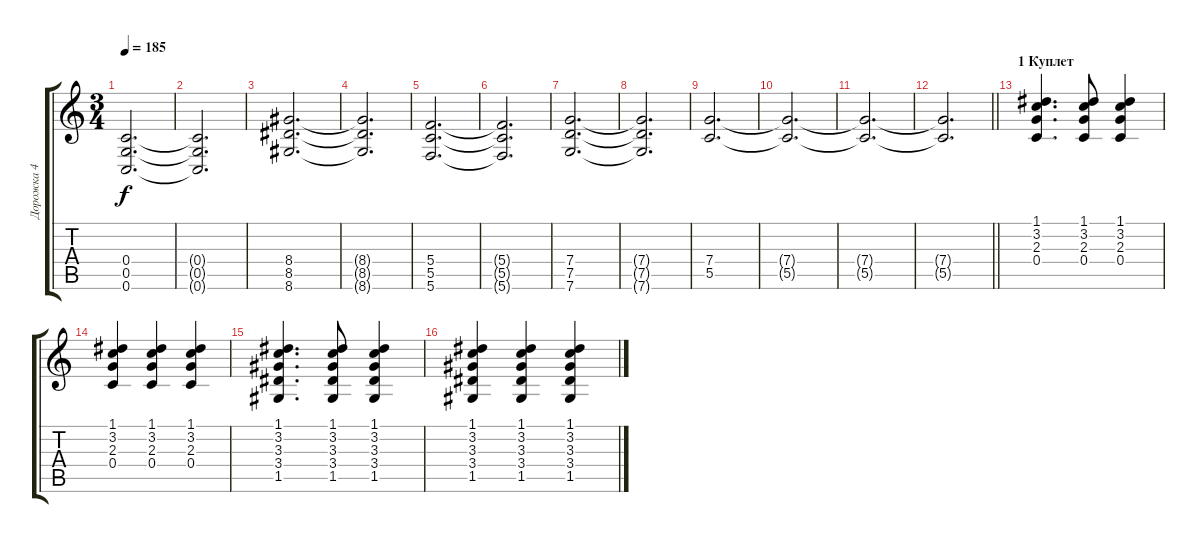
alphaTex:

\track ("Дорожка 4" "Дорожка 4") {instrument distortionguitar}
\staff {score tabs}
\tuning (D4 A3 F3 C3 G2 C2) {hide}
\ts (3 4)
\tempo 185
\clef g2
\ks c
(0.4 0.5 0.6).2{d dy f} |
(0.4{t} 0.5{t} 0.6{t}).2{d} |
(8.4 8.5 8.6).2{d} |
(8.4{t} 8.5{t} 8.6{t}).2{d} |
(5.4 5.5 5.6).2{d} |
(5.4{t} 5.5{t} 5.6{t}).2{d} |
(7.4 7.5 7.6).2{d} |
(7.4{t} 7.5{t} 7.6{t}).2{d} |
(7.4 5.5).2{d volume 10} |
(7.4{t} 5.5{t}).2{d} |
(7.4{t} 5.5{t}).2{d} |
\barLineRight lightlight
(7.4{t} 5.5{t}).2{d} |
\section ("" "1 Куплет")
(1.1 3.2 2.3 0.4).4{d volume 9 instrument acousticguitarsteel} (1.1 3.2 2.3 0.4).8 (1.1 3.2 2.3 0.4).4 |
(1.1 3.2 2.3 0.4).4 (1.1 3.2 2.3 0.4).4 (1.1 3.2 2.3 0.4).4 |
(1.1 3.2 3.3 3.4 1.5).4{d} (1.1 3.2 3.3 3.4 1.5).8 (1.1 3.2 3.3 3.4 1.5).4 |
(1.1 3.2 3.3 3.4 1.5).4 (1.1 3.2 3.3 3.4 1.5).4 (1.1 3.2 3.3 3.4 1.5).4
